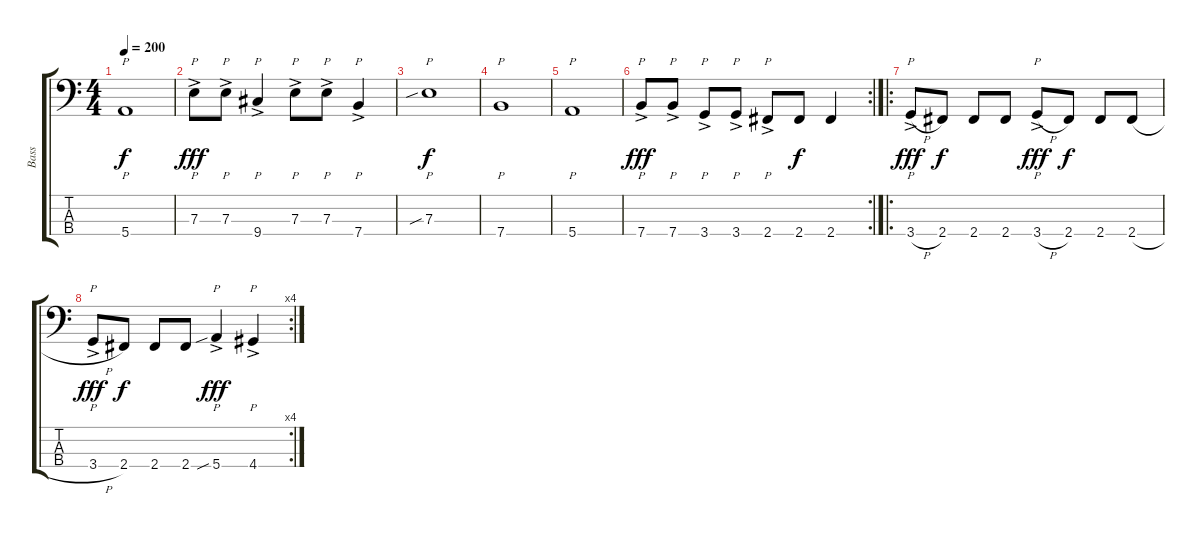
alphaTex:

\track ("Bass" "Bass") {instrument electricbasspick}
\staff {score tabs}
\tuning (G2 D2 A1 E1) {hide}
\ts (4 4)
\tempo 200
\clef f4
\ks c
5.4.1{p dy f} |
7.3{ac}.8{p dy fff} 7.3{ac}.8{p} 9.4{ac}.4{p} 7.3{ac}.8{p} 7.3{ac}.8{p} 7.4{ac}.4{p} |
7.3{sib}.1{p dy f} |
7.4.1{p} |
5.4.1{p} |
\rc 2
7.4{ac}.8{p dy fff} 7.4{ac}.8{p} 3.4{ac}.8{p} 3.4{ac}.8{p} 2.4{ac}.8{p} 2.4.8{dy f} 2.4.4 |
\ro
3.4{h ac}.8{p dy fff} 2.4.8{dy f} 2.4.8 2.4.8 3.4{h ac}.8{p dy fff} 2.4.8{dy f} 2.4.8 2.4{h}.8 |
\rc 4
3.4{h ac}.8{p dy fff} 2.4.8{dy f} 2.4.8 2.4.8 5.4{sib ac}.4{p dy fff} 4.4{ac}.4{p}
